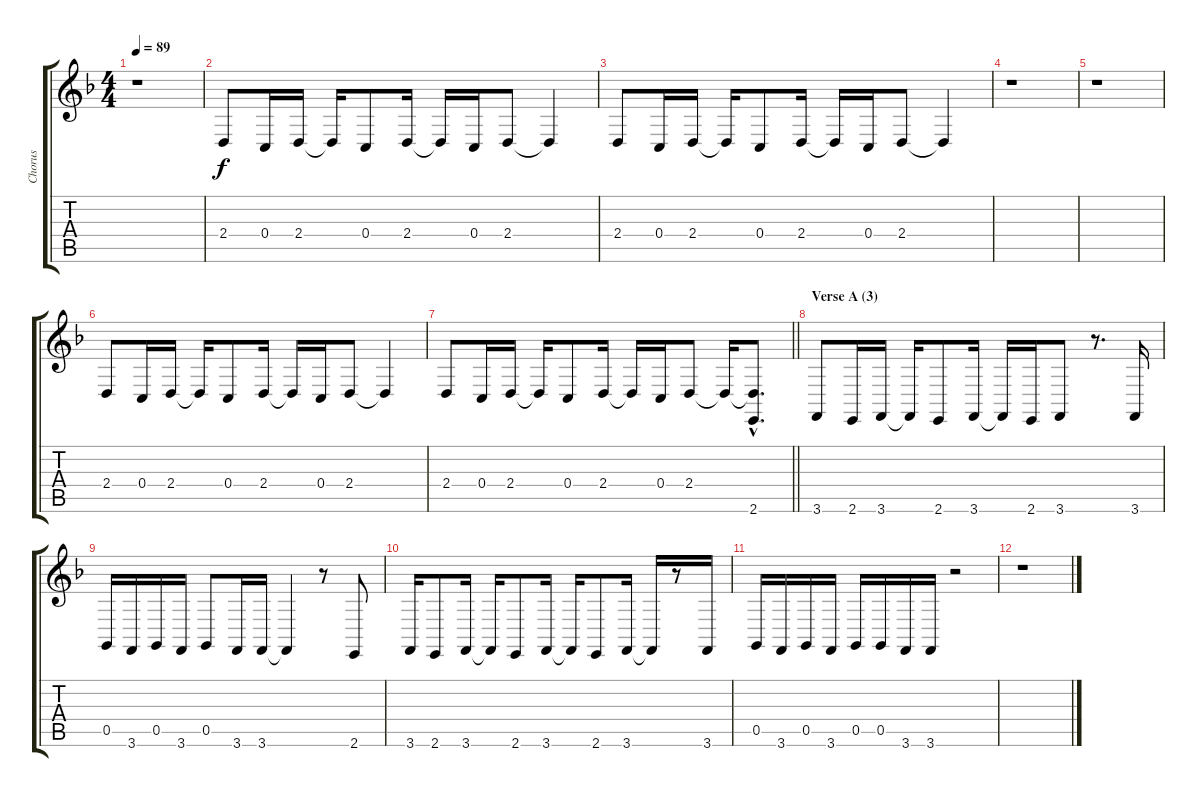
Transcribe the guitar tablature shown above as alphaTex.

\track ("Chorus" "Chorus") {instrument sopranosax}
\staff {score tabs}
\tuning (D4 A3 F3 C3 G2 D2) {hide}
\ts (4 4)
\tempo 89
\clef g2
\ks dminor
r.1{dy f} |
2.4.8 0.4.16 2.4.16 2.4{t}.16 0.4.8 2.4.16 2.4{t}.16 0.4.16 2.4.8 2.4{t}.4 |
2.4.8 0.4.16 2.4.16 2.4{t}.16 0.4.8 2.4.16 2.4{t}.16 0.4.16 2.4.8 2.4{t}.4 |
r.1 |
r.1 |
2.4.8 0.4.16 2.4.16 2.4{t}.16 0.4.8 2.4.16 2.4{t}.16 0.4.16 2.4.8 2.4{t}.4 |
\barLineRight lightlight
2.4.8 0.4.16 2.4.16 2.4{t}.16 0.4.8 2.4.16 2.4{t}.16 0.4.16 2.4.8 2.4{t}.16 (2.4{hac t} 2.6{hac}).8{d} |
\section ("" "Verse A (3)")
3.6.8 2.6.16 3.6.16 3.6{t}.16 2.6.8 3.6.16 3.6{t}.16 2.6.16 3.6.8 r.8{d} 3.6.16 |
0.5.16 3.6.16 0.5.16 3.6.16 0.5.8 3.6.16 3.6.16 3.6{t}.4 r.8 2.6.8 |
3.6.16 2.6.8 3.6.16 3.6{t}.16 2.6.8 3.6.16 3.6{t}.16 2.6.8 3.6.16 3.6{t}.16 r.8 3.6.16 |
0.5.16 3.6.16 0.5.16 3.6.16 0.5.16 0.5.16 3.6.16 3.6.16 r.2 |
r.1
